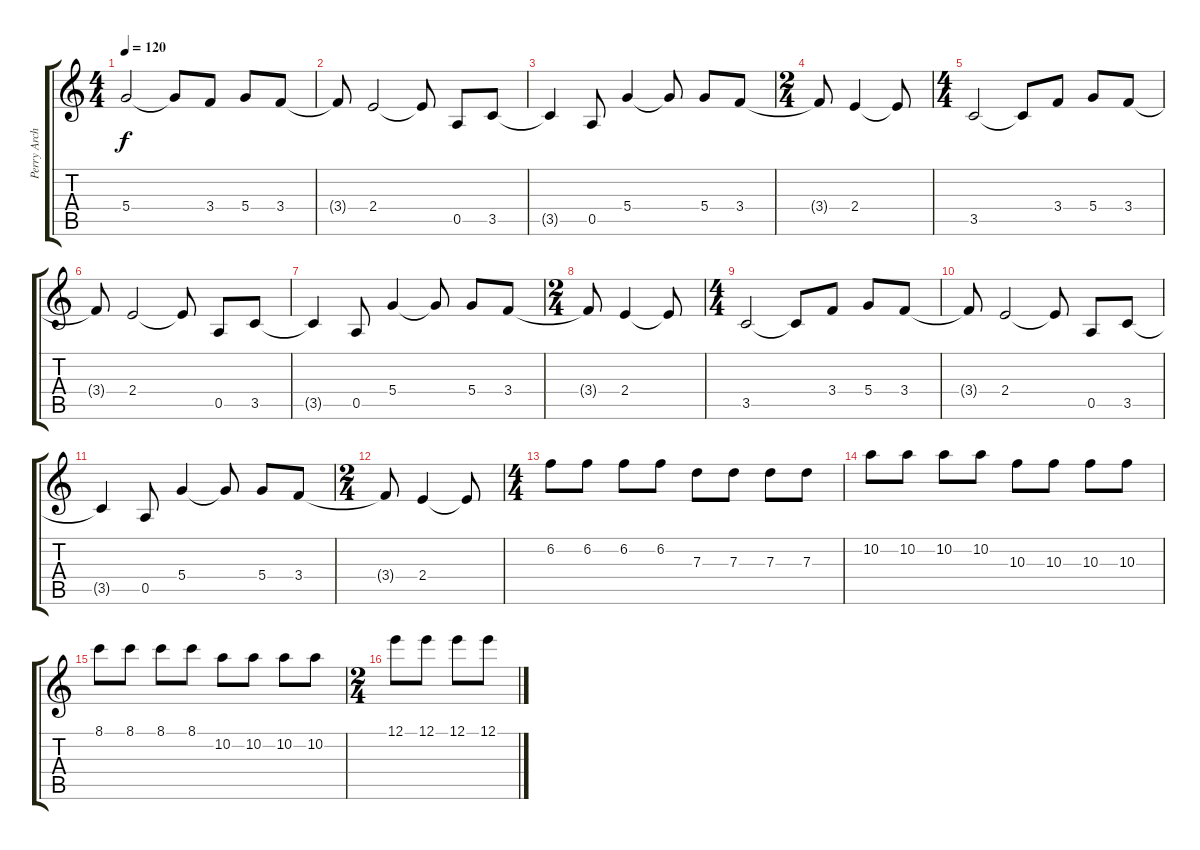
\track ("Perry Archangelo Bamonte" "Perry Arch") {instrument overdrivenguitar}
\staff {score tabs}
\tuning (E4 B3 G3 D3 A2 E2) {hide}
\ts (4 4)
\tempo 120
\clef g2
\ks c
5.4.2{dy f instrument electricguitarclean} 5.4{t}.8 3.4.8 5.4.8 3.4.8 |
3.4{t}.8{instrument electricguitarclean} 2.4.2 2.4{t}.8 0.5.8 3.5.8 |
3.5{t}.4{instrument electricguitarclean} 0.5.8 5.4.4 5.4{t}.8 5.4.8 3.4.8 |
\ts (2 4)
3.4{t}.8{instrument electricguitarclean} 2.4.4 2.4{t}.8 |
\ts (4 4)
3.5.2 3.5{t}.8 3.4.8 5.4.8 3.4.8 |
3.4{t}.8 2.4.2 2.4{t}.8 0.5.8 3.5.8 |
3.5{t}.4 0.5.8 5.4.4 5.4{t}.8 5.4.8 3.4.8 |
\ts (2 4)
3.4{t}.8 2.4.4 2.4{t}.8 |
\ts (4 4)
3.5.2 3.5{t}.8 3.4.8 5.4.8 3.4.8 |
3.4{t}.8 2.4.2 2.4{t}.8 0.5.8 3.5.8 |
3.5{t}.4 0.5.8 5.4.4 5.4{t}.8 5.4.8 3.4.8 |
\ts (2 4)
3.4{t}.8 2.4.4 2.4{t}.8 |
\ts (4 4)
6.2.8{instrument overdrivenguitar} 6.2.8 6.2.8 6.2.8 7.3.8 7.3.8 7.3.8 7.3.8 |
10.2.8{instrument overdrivenguitar} 10.2.8 10.2.8 10.2.8 10.3.8 10.3.8 10.3.8 10.3.8 |
8.1.8{instrument overdrivenguitar} 8.1.8 8.1.8 8.1.8 10.2.8 10.2.8 10.2.8 10.2.8 |
\ts (2 4)
12.1.8{instrument overdrivenguitar} 12.1.8 12.1.8 12.1.8
